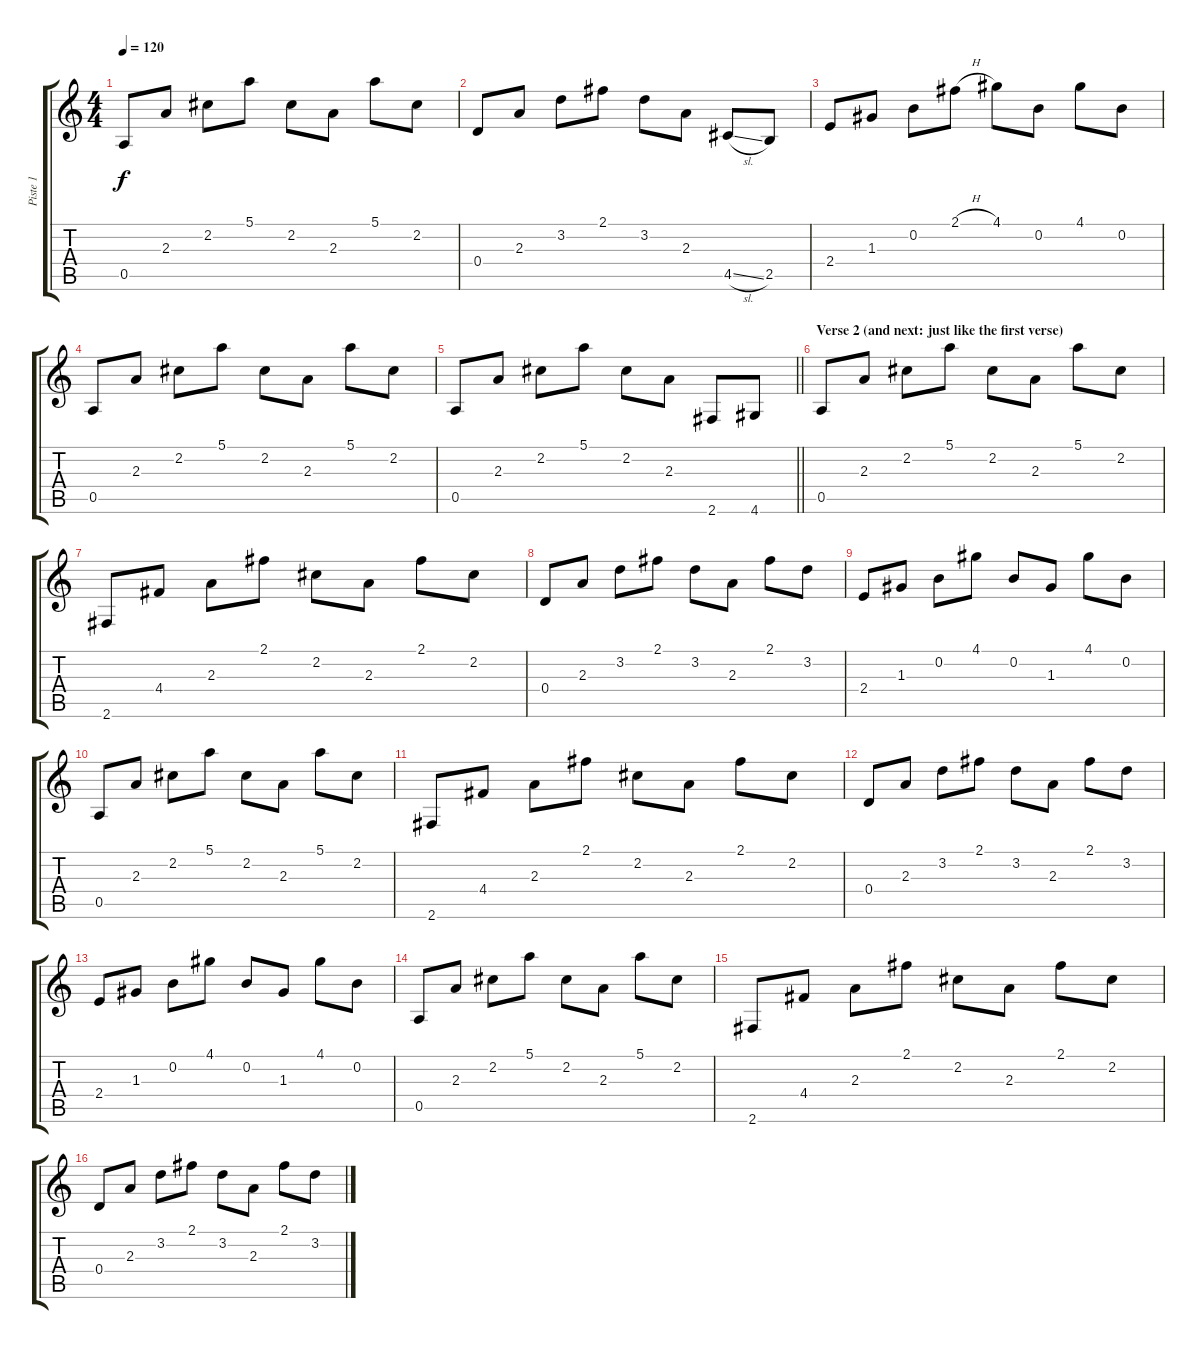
\track ("Piste 1" "Piste 1") {instrument acousticguitarsteel}
\staff {score tabs}
\tuning (E4 B3 G3 D3 A2 E2) {hide}
\ts (4 4)
\tempo 120
\clef g2
\ks c
0.5.8{dy f} 2.3.8 2.2.8 5.1.8 2.2.8 2.3.8 5.1.8 2.2.8 |
0.4.8 2.3.8 3.2.8 2.1.8 3.2.8 2.3.8 4.5{sl}.8 2.5.8 |
2.4.8 1.3.8 0.2.8 2.1{h}.8 4.1.8 0.2.8 4.1.8 0.2.8 |
0.5.8 2.3.8 2.2.8 5.1.8 2.2.8 2.3.8 5.1.8 2.2.8 |
\barLineRight lightlight
0.5.8 2.3.8 2.2.8 5.1.8 2.2.8 2.3.8 2.6.8 4.6.8 |
\section ("" "Verse 2 (and next: just like the first verse)")
0.5.8 2.3.8 2.2.8 5.1.8 2.2.8 2.3.8 5.1.8 2.2.8 |
2.6.8 4.4.8 2.3.8 2.1.8 2.2.8 2.3.8 2.1.8 2.2.8 |
0.4.8 2.3.8 3.2.8 2.1.8 3.2.8 2.3.8 2.1.8 3.2.8 |
2.4.8 1.3.8 0.2.8 4.1.8 0.2.8 1.3.8 4.1.8 0.2.8 |
0.5.8 2.3.8 2.2.8 5.1.8 2.2.8 2.3.8 5.1.8 2.2.8 |
2.6.8 4.4.8 2.3.8 2.1.8 2.2.8 2.3.8 2.1.8 2.2.8 |
0.4.8 2.3.8 3.2.8 2.1.8 3.2.8 2.3.8 2.1.8 3.2.8 |
2.4.8 1.3.8 0.2.8 4.1.8 0.2.8 1.3.8 4.1.8 0.2.8 |
0.5.8 2.3.8 2.2.8 5.1.8 2.2.8 2.3.8 5.1.8 2.2.8 |
2.6.8 4.4.8 2.3.8 2.1.8 2.2.8 2.3.8 2.1.8 2.2.8 |
0.4.8 2.3.8 3.2.8 2.1.8 3.2.8 2.3.8 2.1.8 3.2.8
